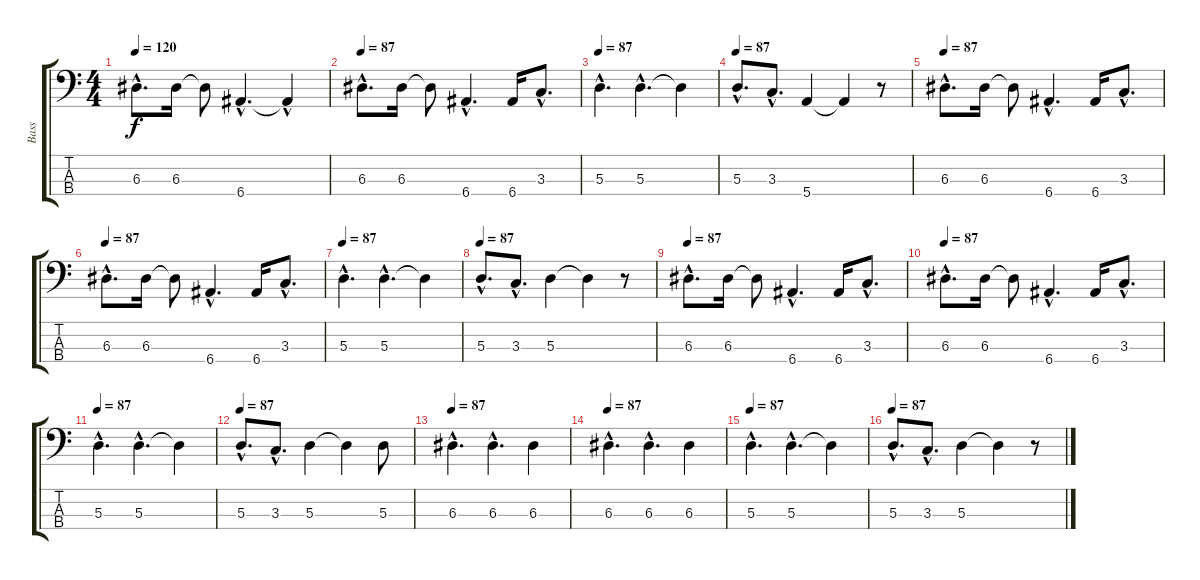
\track ("Bass" "Bass") {instrument electricbasspick}
\staff {score tabs}
\tuning (G2 D2 A1 E1) {hide}
\ts (4 4)
\tempo 120
\tempo 87
\tempo 120
\clef f4
\ks c
6.3{hac}.8{d dy f instrument electricbasspick} 6.3.16 6.3{t}.8 6.4{hac}.4{d} 6.4{hac t}.4 |
\tempo 87
6.3{hac}.8{d} 6.3.16 6.3{t}.8 6.4{hac}.4{d} 6.4.16 3.3{hac}.8{d} |
\tempo 87
5.3{hac}.4{d} 5.3{hac}.4{d} 5.3{t}.4 |
\tempo 87
5.3{hac}.8{d} 3.3{hac}.8{d} 5.4.4 5.4{t}.4 r.8 |
\tempo 87
6.3{hac}.8{d} 6.3.16 6.3{t}.8 6.4{hac}.4{d} 6.4.16 3.3{hac}.8{d} |
\tempo 87
6.3{hac}.8{d} 6.3.16 6.3{t}.8 6.4{hac}.4{d} 6.4.16 3.3{hac}.8{d} |
\tempo 87
5.3{hac}.4{d} 5.3{hac}.4{d} 5.3{t}.4 |
\tempo 87
5.3{hac}.8{d} 3.3{hac}.8{d} 5.3.4 5.3{t}.4 r.8 |
\tempo 87
6.3{hac}.8{d} 6.3.16 6.3{t}.8 6.4{hac}.4{d} 6.4.16 3.3{hac}.8{d} |
\tempo 87
6.3{hac}.8{d} 6.3.16 6.3{t}.8 6.4{hac}.4{d} 6.4.16 3.3{hac}.8{d} |
\tempo 87
5.3{hac}.4{d} 5.3{hac}.4{d} 5.3{t}.4 |
\tempo 87
5.3{hac}.8{d} 3.3{hac}.8{d} 5.3.4 5.3{t}.4 5.3.8 |
\tempo 87
6.3{hac}.4{d} 6.3{hac}.4{d} 6.3.4 |
\tempo 87
6.3{hac}.4{d} 6.3{hac}.4{d} 6.3.4 |
\tempo 87
5.3{hac}.4{d} 5.3{hac}.4{d} 5.3{t}.4 |
\tempo 87
5.3{hac}.8{d} 3.3{hac}.8{d} 5.3.4 5.3{t}.4 r.8
